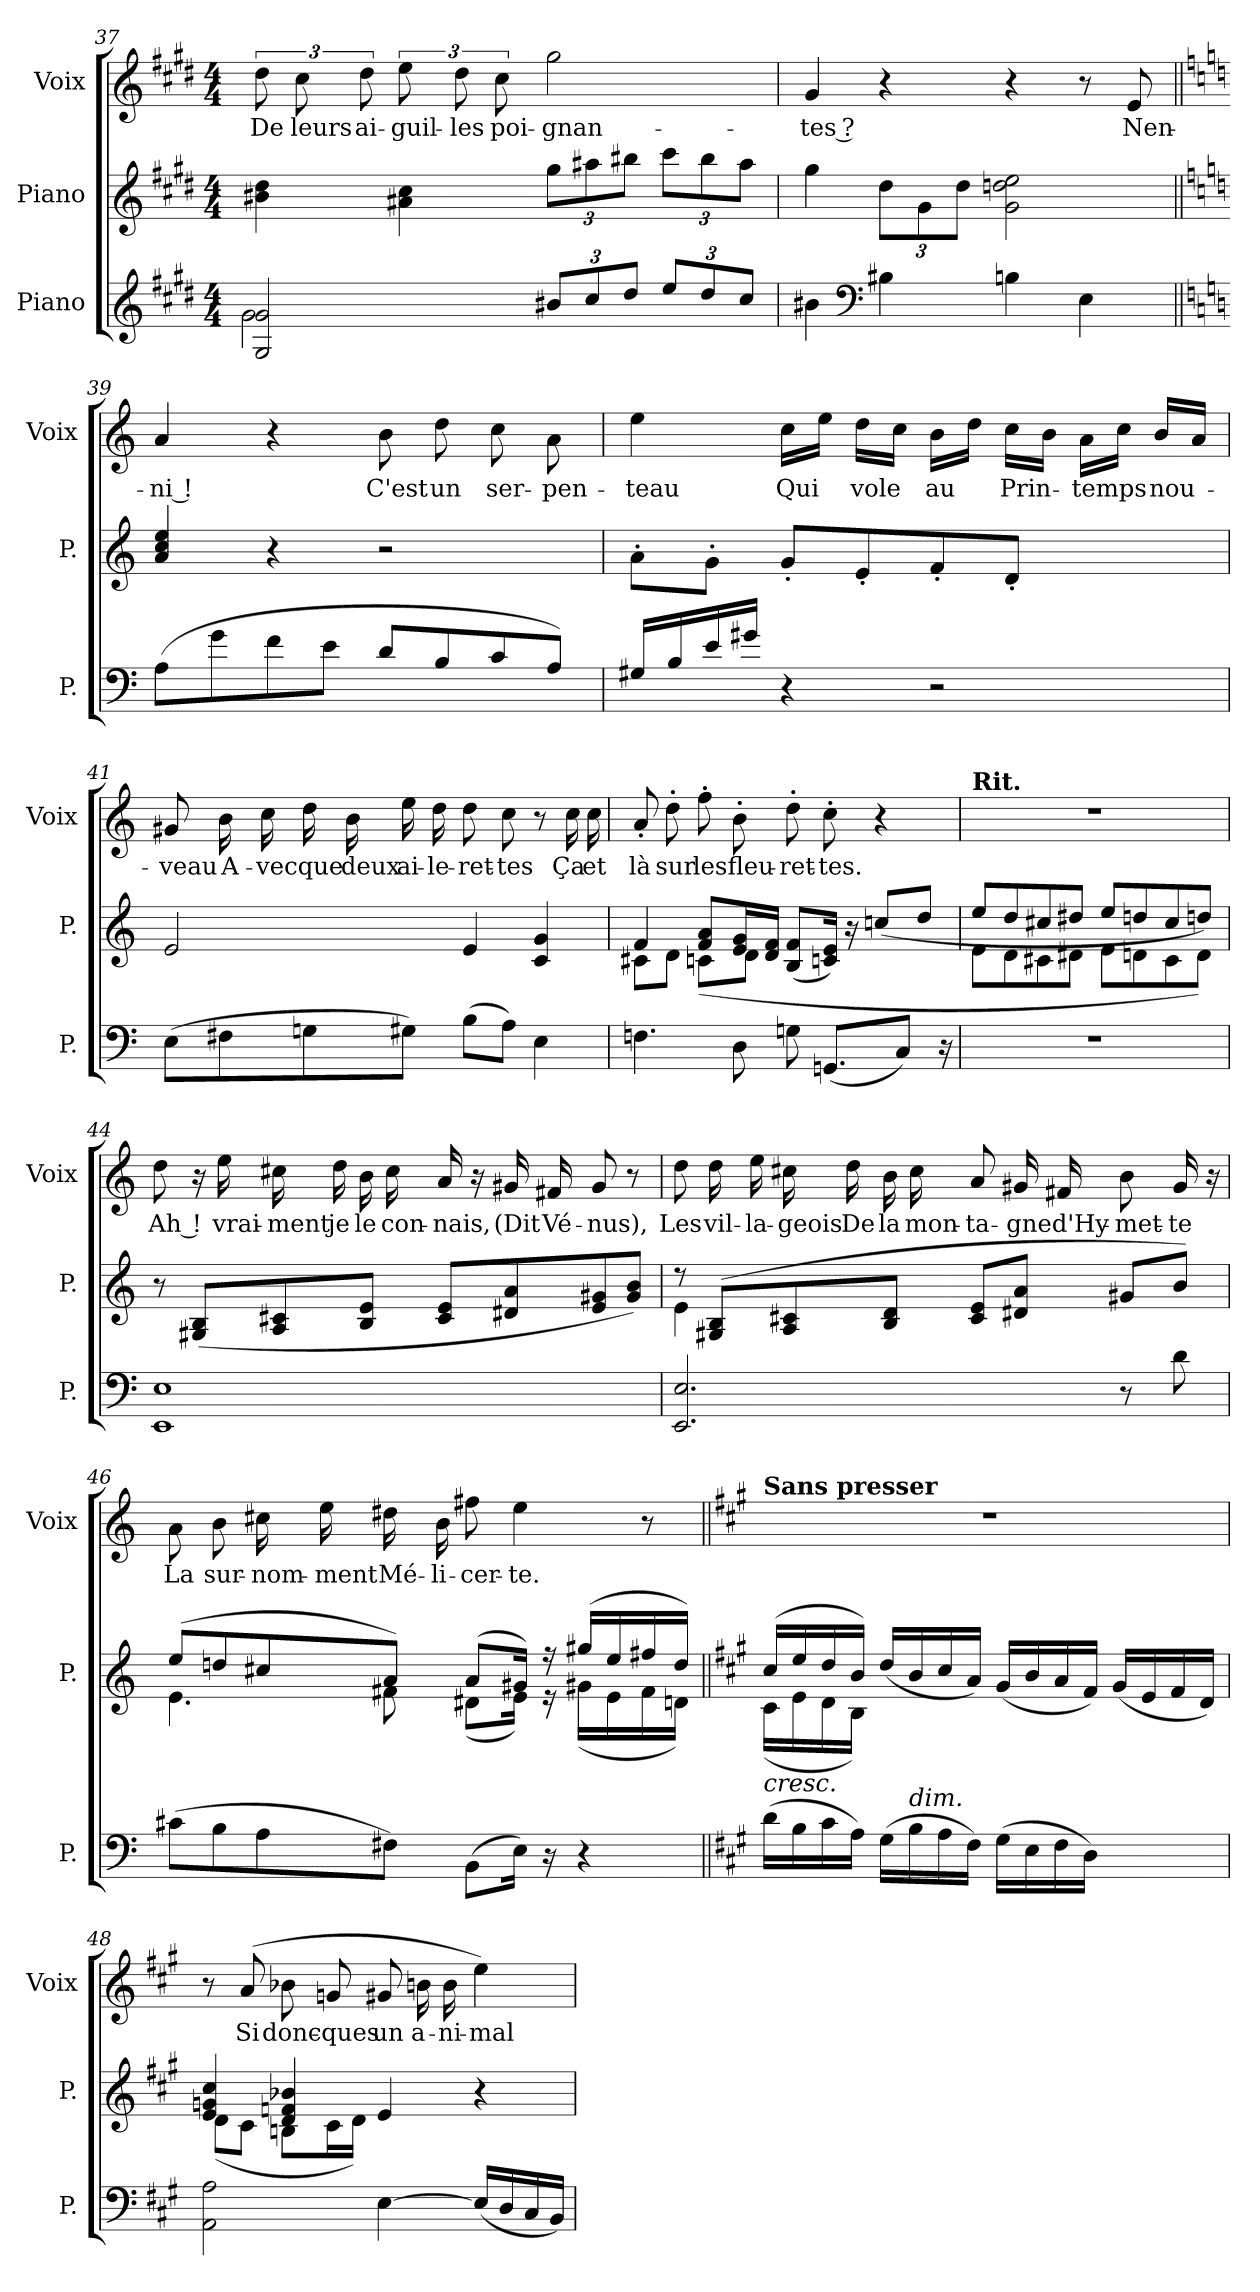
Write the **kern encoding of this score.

**kern	**kern	**kern	**text
*part3	*part2	*part1	*part1
*staff3	*staff2	*staff1	*staff1
*I"Piano	*I"Piano	*I"Voix	*
*I'P.	*I'P.	*I'Voix	*
*clefG2	*clefG2	*clefG2	*
*k[f#c#g#d#]	*k[f#c#g#d#]	*k[f#c#g#d#]	*
*M4/4	*M4/4	*M4/4	*
=37	=37	=37	=37
*^	*	*	*
2G#/ 2g#/	2g#\	4b#X\ 4dd#\	12dd#\	De
.	.	.	12cc#\	leurs
.	.	.	12dd#\	ai-
.	.	4a#X\ 4cc#\	12ee\	-guil-
.	.	.	12dd#\	-les
.	.	.	12cc#\	poi-
12b#X/L	2ryy	12gg#\L	2gg#\	-gnan-
12cc#/	.	12aa#X\	.	.
12dd#/J	.	12bb#X\J	.	.
12ee/L	.	12ccc#\L	.	.
12dd#/	.	12bb#\	.	.
12cc#/J	.	12aa#\J	.	.
*v	*v	*	*	*
!!LO:LB:g=z
=38	=38	=38	=38
4b#X\	4gg#\	4g#/	-tes ?
*clefF4	*	*	*
4B#X\	12dd#\L	4r	.
.	12g#\	.	.
.	12dd#\J	.	.
4Bn\	2g#\ 2ddn\ 2ee\	4r	.
4E\	.	8r	.
.	.	8e/	Nen-
=39||	=39||	=39||	=39||
*k[]	*k[]	*k[]	*
(8A/L	4a/ 4cc/ 4ee/	4a/	-ni !
8g\	.	.	.
8f\	4r	4r	.
8e\J	.	.	.
8d\L	2r	8b\	C'est
8B/	.	8dd\	un
8c/	.	8cc\	ser-
8A/J)	.	8a\	-pen-
=40	=40	=40	=40
(16G#X/LL	8a'\L	4ee\	-teau
16B/	.	.	.
16e\	8g'\J	.	.
16g#X\JJ	.	.	.
4r	8g'/L	16cc\LL	Qui
.	.	16ee\JJ	.
.	8e'/	16dd\LL	vole
.	.	16cc\JJ	.
2r	8f'/	16b\LL	au
.	.	16dd\JJ	.
.	8d'/J	16cc\LL	Prin-
.	.	16b\JJ	.
.	4ryy	16a\LL	-temps
.	.	16cc\JJ	.
.	.	16b/LL	nou-
.	.	16a/JJ	.
!!LO:LB:g=z
=41	=41	=41	=41
(8E\L	2e/	8g#X/	-veau
8F#X\	.	16b\	A-
.	.	16cc\	-vec
8Gn\	.	16dd\	que
.	.	16b\	deux
8G#X\J)	.	16ee\	ai-
.	.	16dd\	-le-
(8B\L	4e/	8dd\	-ret-
8A\J)	.	8cc\	-tes
4E\	4c/ 4g/	8r	.
.	.	16cc\	Ça
.	.	16cc\	et
=42	=42	=42	=42
*	*^	*	*
4.Fn\	4f/	8c#X\L	8a'/	là
.	.	8d\J	8dd'\	sur
.	8f/ 8a/L	(8cn\L	8ff'\	les
8D\	16e/ 16g/L	8d\J	8b'\	fleu-
.	16d/ 16f/JJ	.	.	.
8Gn\	(8B/ 8f/L	2ryy	8dd'\	-ret-
(8.GGn/L	16cn/ 16e/Jk)	.	8cc'\	-tes.
.	16r	.	.	.
.	(8ccn/L	.	4r	.
8C/J)	.	.	.	.
.	8dd/J	.	.	.
16r	.	.	.	.
=43	=43	=43	=43	=43
!	!	!	!LO:TX:B:t=Rit.	!
1r	8ee/L	8e\L	1r	.
.	8dd/	8d\	.	.
.	8cc#X/	8c#X\	.	.
.	8dd#X/J	8d#X\J	.	.
.	8ee/L	8e\L	.	.
.	8ddn/	8dn\	.	.
.	8cc#/	8c#\	.	.
.	8ddn/J)	8d\J)	.	.
*	*v	*v	*	*
!!LO:LB:g=z
=44	=44	=44	=44
*	*	*MM92	*
1EE/ 1E/	8r	8dd\	Ah !
.	(8G#X/ 8B/L	16r	.
.	.	16ee\	vrai-
.	8A/ 8c#X/	16cc#X\	-ment
.	.	16dd\	je
.	8B/ 8e/J	16b\	le
.	.	16cc#\	con-
.	8c#/ 8e/L	16a/	-nais,
.	.	16r	.
.	8d#X/ 8a/	16g#X/	(Dit
.	.	16f#X/	Vé-
.	8e/ 8g#X/	8g#/	-nus),
.	8g#/ 8b/J)	8r	.
=45	=45	=45	=45
*	*^	*	*
2.EE/ 2.E/	8r	4e\	8dd\	Les
.	(8G#X/ 8B/L	.	16dd\	vil-
.	.	.	16ee\	-la-
.	8A/ 8c#X/	2.ryy	16cc#X\	-geois
.	.	.	16dd\	De
.	8B/ 8d/J	.	16b\	la
.	.	.	16cc#\	mon-
.	8c#/ 8e/L	.	8a/	-ta-
.	8d#X/ 8a/J	.	16g#X/	-gne
.	.	.	16f#X/	d'Hy-
8r	8g#X/L	.	8b\	-met-
8d\	8b/J)	.	16g#/	-te
.	.	.	16r	.
!!LO:PB:g=z
=46	=46	=46	=46	=46
(8c#X\L	(8ee/L	4.e\	8a\	La
8B\	8ddn/	.	8b\	sur-
8A\	8cc#X/	.	16cc#X\	-nom-
.	.	.	16ee\	-ment
8F#X\J)	8a/J)	8f#X\	16dd#X\	Mé-
.	.	.	16b\	-li-
(8BB\L	(8a/L	(8d#X\L	8ff#X\	-cer-
16E\Jk)	(16g#X/Jk)	16e\Jk)	4ee\	-te.
16r	16r	16r	.	.
4r	(16gg#X/LL	(16g#X\LL	.	.
.	16ee/	16e\	.	.
.	16ff#X/	16f#\	8r	.
.	16dd/JJ)	16dn\JJ)	.	.
=47||	=47||	=47||	=47||	=47||
*k[f#c#g#]	*k[f#c#g#]	*	*k[f#c#g#]	*
!	!	!	!LO:TX:B:t=Sans presser	!
!LO:TX:i:t=cresc.	!	!	!	!
(16d\LL	(16cc#/LL	(16c#\LL	1r	.
16B\	16ee/	16e\	.	.
16c#\	16dd/	16d\	.	.
16A\JJ)	16b/JJ)	16B\JJ)	.	.
(16G#\LL	(16dd/LL	2.ryy	.	.
!LO:TX:i:t=dim.	!	!	!	!
16B\	16b/	.	.	.
16A\	16cc#/	.	.	.
16F#\JJ)	16a/JJ)	.	.	.
(16G#\LL	(16g#/LL	.	.	.
16E\	16b/	.	.	.
16F#\	16a/	.	.	.
16D\JJ)	16f#/JJ)	.	.	.
4ryy	(16g#/LL	.	.	.
.	16e/	.	.	.
.	16f#/	.	.	.
.	16d/JJ)	.	.	.
=48	=48	=48	=48	=48
2AA\ 2A\	4e/ 4gn/ 4cc#/	(8d\L	8r	.
.	.	8c#\J	(8a/	Si
.	4d/ 4fn/ 4b-X/	8Bn\L	8b-X\	donc-
.	.	16c#\L	8gn/	-ques
.	.	16d\JJ)	.	.
[4E\	4e/	2ryy	8g#X/	un
.	.	.	16bn\	a-
.	.	.	16b\	-ni-
(16E/LL]	4r	.	4ee\)	-mal
16D/	.	.	.	.
16C#/	.	.	.	.
16BB/JJ)	.	.	.	.
*	*v	*v	*	*
=	=	=	=
*-	*-	*-	*-
